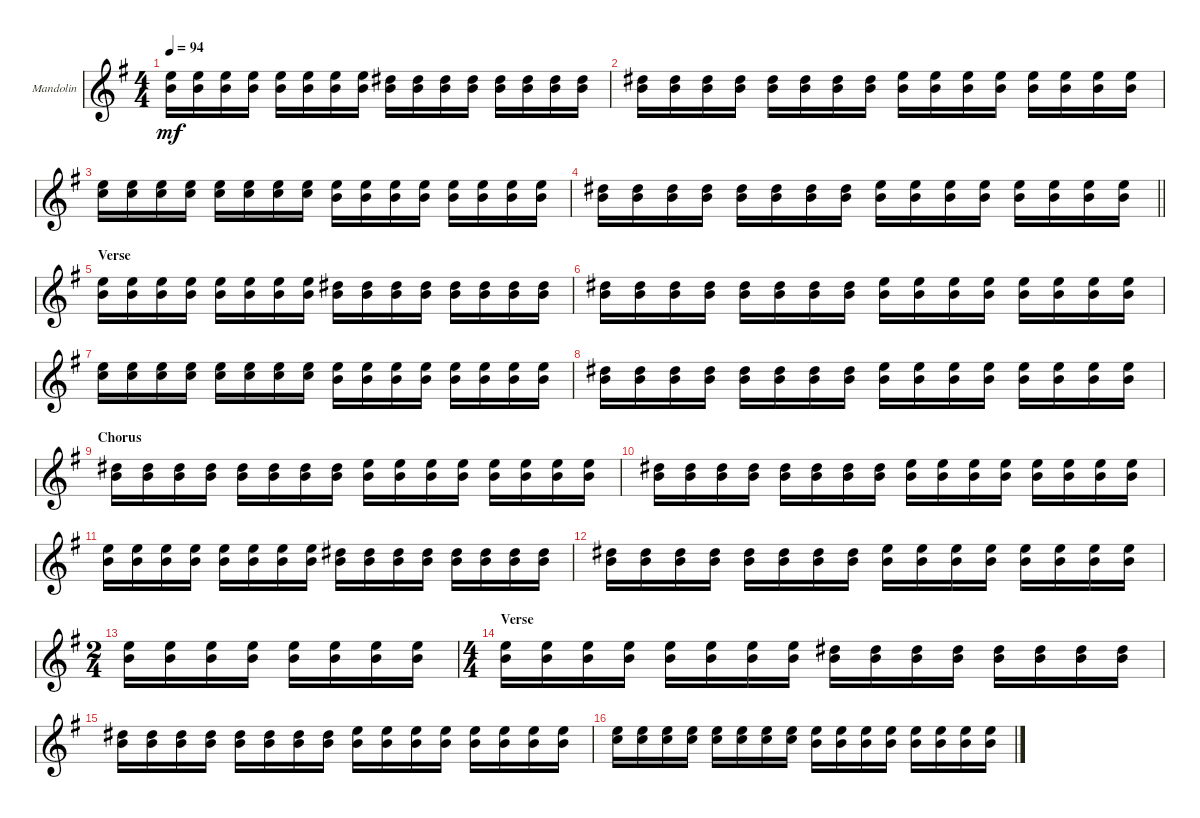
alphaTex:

\defaultSystemsLayout 4
\bracketExtendMode groupsimilarinstruments
\firstSystemTrackNameOrientation horizontal
\otherSystemsTrackNameOrientation horizontal
\track ("Mandolin" "Mandolin") {multiBarRest instrument acousticguitarsteel}
\staff {score}
\tuning (E5 A4 D4 G3)
\displaytranspose 0
\ts (4 4)
\tempo 94
\clef g2
\ks eminor
(7.2 9.3).16{dy mf instrument acousticguitarsteel} (7.2 9.3).16 (7.2 9.3).16 (7.2 9.3).16 (7.2 9.3).16 (7.2 9.3).16 (7.2 9.3).16 (7.2 9.3).16 (6.2 9.3).16 (6.2 9.3).16 (6.2 9.3).16 (6.2 9.3).16 (6.2 9.3).16 (6.2 9.3).16 (6.2 9.3).16 (6.2 9.3).16 |
(6.2 9.3).16 (6.2 9.3).16 (6.2 9.3).16 (6.2 9.3).16 (6.2 9.3).16 (6.2 9.3).16 (6.2 9.3).16 (6.2 9.3).16 (7.2 9.3).16 (7.2 9.3).16 (7.2 9.3).16 (7.2 9.3).16 (7.2 9.3).16 (7.2 9.3).16 (7.2 9.3).16 (7.2 9.3).16 |
(7.2 10.3).16 (7.2 10.3).16 (7.2 10.3).16 (7.2 10.3).16 (7.2 10.3).16 (7.2 10.3).16 (7.2 10.3).16 (7.2 10.3).16 (7.2 9.3).16 (7.2 9.3).16 (7.2 9.3).16 (7.2 9.3).16 (7.2 9.3).16 (7.2 9.3).16 (7.2 9.3).16 (7.2 9.3).16 |
\barLineRight lightlight
(6.2 9.3).16 (6.2 9.3).16 (6.2 9.3).16 (6.2 9.3).16 (6.2 9.3).16 (6.2 9.3).16 (6.2 9.3).16 (6.2 9.3).16 (7.2 9.3).16 (7.2 9.3).16 (7.2 9.3).16 (7.2 9.3).16 (7.2 9.3).16 (7.2 9.3).16 (7.2 9.3).16 (7.2 9.3).16 |
\section ("" "Verse")
(7.2 9.3).16 (7.2 9.3).16 (7.2 9.3).16 (7.2 9.3).16 (7.2 9.3).16 (7.2 9.3).16 (7.2 9.3).16 (7.2 9.3).16 (6.2 9.3).16 (6.2 9.3).16 (6.2 9.3).16 (6.2 9.3).16 (6.2 9.3).16 (6.2 9.3).16 (6.2 9.3).16 (6.2 9.3).16 |
(6.2 9.3).16 (6.2 9.3).16 (6.2 9.3).16 (6.2 9.3).16 (6.2 9.3).16 (6.2 9.3).16 (6.2 9.3).16 (6.2 9.3).16 (7.2 9.3).16 (7.2 9.3).16 (7.2 9.3).16 (7.2 9.3).16 (7.2 9.3).16 (7.2 9.3).16 (7.2 9.3).16 (7.2 9.3).16 |
(7.2 10.3).16 (7.2 10.3).16 (7.2 10.3).16 (7.2 10.3).16 (7.2 10.3).16 (7.2 10.3).16 (7.2 10.3).16 (7.2 10.3).16 (7.2 9.3).16 (7.2 9.3).16 (7.2 9.3).16 (7.2 9.3).16 (7.2 9.3).16 (7.2 9.3).16 (7.2 9.3).16 (7.2 9.3).16 |
(6.2 9.3).16 (6.2 9.3).16 (6.2 9.3).16 (6.2 9.3).16 (6.2 9.3).16 (6.2 9.3).16 (6.2 9.3).16 (6.2 9.3).16 (7.2 9.3).16 (7.2 9.3).16 (7.2 9.3).16 (7.2 9.3).16 (7.2 9.3).16 (7.2 9.3).16 (7.2 9.3).16 (7.2 9.3).16 |
\section ("" "Chorus")
(6.2 9.3).16 (6.2 9.3).16 (6.2 9.3).16 (6.2 9.3).16 (6.2 9.3).16 (6.2 9.3).16 (6.2 9.3).16 (6.2 9.3).16 (7.2 9.3).16 (7.2 9.3).16 (7.2 9.3).16 (7.2 9.3).16 (7.2 9.3).16 (7.2 9.3).16 (7.2 9.3).16 (7.2 9.3).16 |
(6.2 9.3).16 (6.2 9.3).16 (6.2 9.3).16 (6.2 9.3).16 (6.2 9.3).16 (6.2 9.3).16 (6.2 9.3).16 (6.2 9.3).16 (7.2 9.3).16 (7.2 9.3).16 (7.2 9.3).16 (7.2 9.3).16 (7.2 9.3).16 (7.2 9.3).16 (7.2 9.3).16 (7.2 9.3).16 |
(7.2 9.3).16 (7.2 9.3).16 (7.2 9.3).16 (7.2 9.3).16 (7.2 9.3).16 (7.2 9.3).16 (7.2 9.3).16 (7.2 9.3).16 (6.2 9.3).16 (6.2 9.3).16 (6.2 9.3).16 (6.2 9.3).16 (6.2 9.3).16 (6.2 9.3).16 (6.2 9.3).16 (6.2 9.3).16 |
(6.2 9.3).16 (6.2 9.3).16 (6.2 9.3).16 (6.2 9.3).16 (6.2 9.3).16 (6.2 9.3).16 (6.2 9.3).16 (6.2 9.3).16 (7.2 9.3).16 (7.2 9.3).16 (7.2 9.3).16 (7.2 9.3).16 (7.2 9.3).16 (7.2 9.3).16 (7.2 9.3).16 (7.2 9.3).16 |
\ts (2 4)
(7.2 9.3).16 (7.2 9.3).16 (7.2 9.3).16 (7.2 9.3).16 (7.2 9.3).16 (7.2 9.3).16 (7.2 9.3).16 (7.2 9.3).16 |
\ts (4 4)
\section ("" "Verse")
(7.2 9.3).16 (7.2 9.3).16 (7.2 9.3).16 (7.2 9.3).16 (7.2 9.3).16 (7.2 9.3).16 (7.2 9.3).16 (7.2 9.3).16 (6.2 9.3).16 (6.2 9.3).16 (6.2 9.3).16 (6.2 9.3).16 (6.2 9.3).16 (6.2 9.3).16 (6.2 9.3).16 (6.2 9.3).16 |
(6.2 9.3).16 (6.2 9.3).16 (6.2 9.3).16 (6.2 9.3).16 (6.2 9.3).16 (6.2 9.3).16 (6.2 9.3).16 (6.2 9.3).16 (7.2 9.3).16 (7.2 9.3).16 (7.2 9.3).16 (7.2 9.3).16 (7.2 9.3).16 (7.2 9.3).16 (7.2 9.3).16 (7.2 9.3).16 |
(7.2 10.3).16 (7.2 10.3).16 (7.2 10.3).16 (7.2 10.3).16 (7.2 10.3).16 (7.2 10.3).16 (7.2 10.3).16 (7.2 10.3).16 (7.2 9.3).16 (7.2 9.3).16 (7.2 9.3).16 (7.2 9.3).16 (7.2 9.3).16 (7.2 9.3).16 (7.2 9.3).16 (7.2 9.3).16
